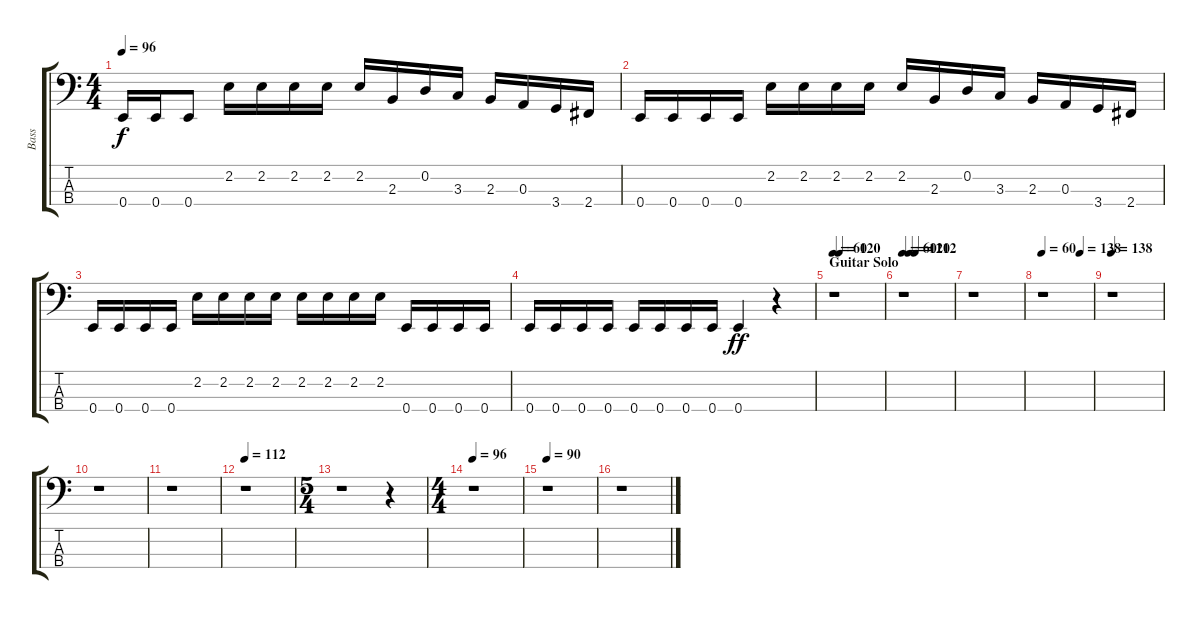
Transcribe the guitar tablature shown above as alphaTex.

\track ("Bass" "Bass") {instrument electricbassfinger}
\staff {score tabs}
\tuning (G2 D2 A1 E1) {hide}
\ts (4 4)
\tempo 96
\clef f4
\ks c
0.4.16{dy f} 0.4.16 0.4.8 2.2.16 2.2.16 2.2.16 2.2.16 2.2.16 2.3.16 0.2.16 3.3.16 2.3.16 0.3.16 3.4.16 2.4.16 |
0.4.16 0.4.16 0.4.16 0.4.16 2.2.16 2.2.16 2.2.16 2.2.16 2.2.16 2.3.16 0.2.16 3.3.16 2.3.16 0.3.16 3.4.16 2.4.16 |
0.4.16 0.4.16 0.4.16 0.4.16 2.2.16 2.2.16 2.2.16 2.2.16 2.2.16 2.2.16 2.2.16 2.2.16 0.4.16 0.4.16 0.4.16 0.4.16 |
0.4.16 0.4.16 0.4.16 0.4.16 0.4.16 0.4.16 0.4.16 0.4.16 0.4.4{dy ff} r.4 |
\section ("" "Guitar Solo")
\tempo 60
\tempo (120 0.125)
r.1 |
\tempo 60
\tempo (120 0.125)
\tempo (112 0.25)
r.1 |
r.1 |
\tempo 60
\tempo (138 0.75)
r.1 |
\tempo 138
r.1 |
r.1 |
r.1 |
\tempo 112
r.1 |
\ts (5 4)
r.1 r.4 |
\ts (4 4)
\tempo 96
r.1 |
\tempo 90
r.1 |
r.1
